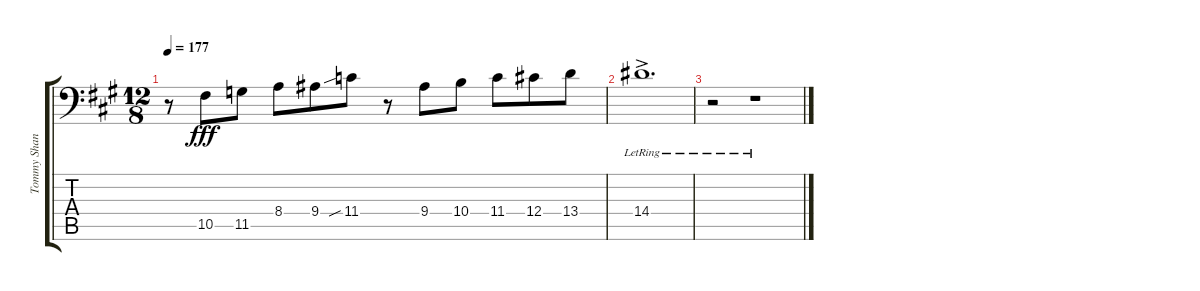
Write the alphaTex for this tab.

\track ("Tommy Shannon" "Tommy Shan") {instrument electricbassfinger}
\staff {score tabs}
\tuning (Eb4 Bb3 Gb2 Db2 Ab1 Eb1) {hide}
\ts (12 8)
\tempo 177
\clef f4
\ks a
r.8{dy fff} 10.5.8 11.5.8 8.4.8 9.4.8 11.4{sib}.8 r.8 9.4.8 10.4.8 11.4.8 12.4.8 13.4.8 |
14.4{ac lr}.1{d} |
r.2 r.1
